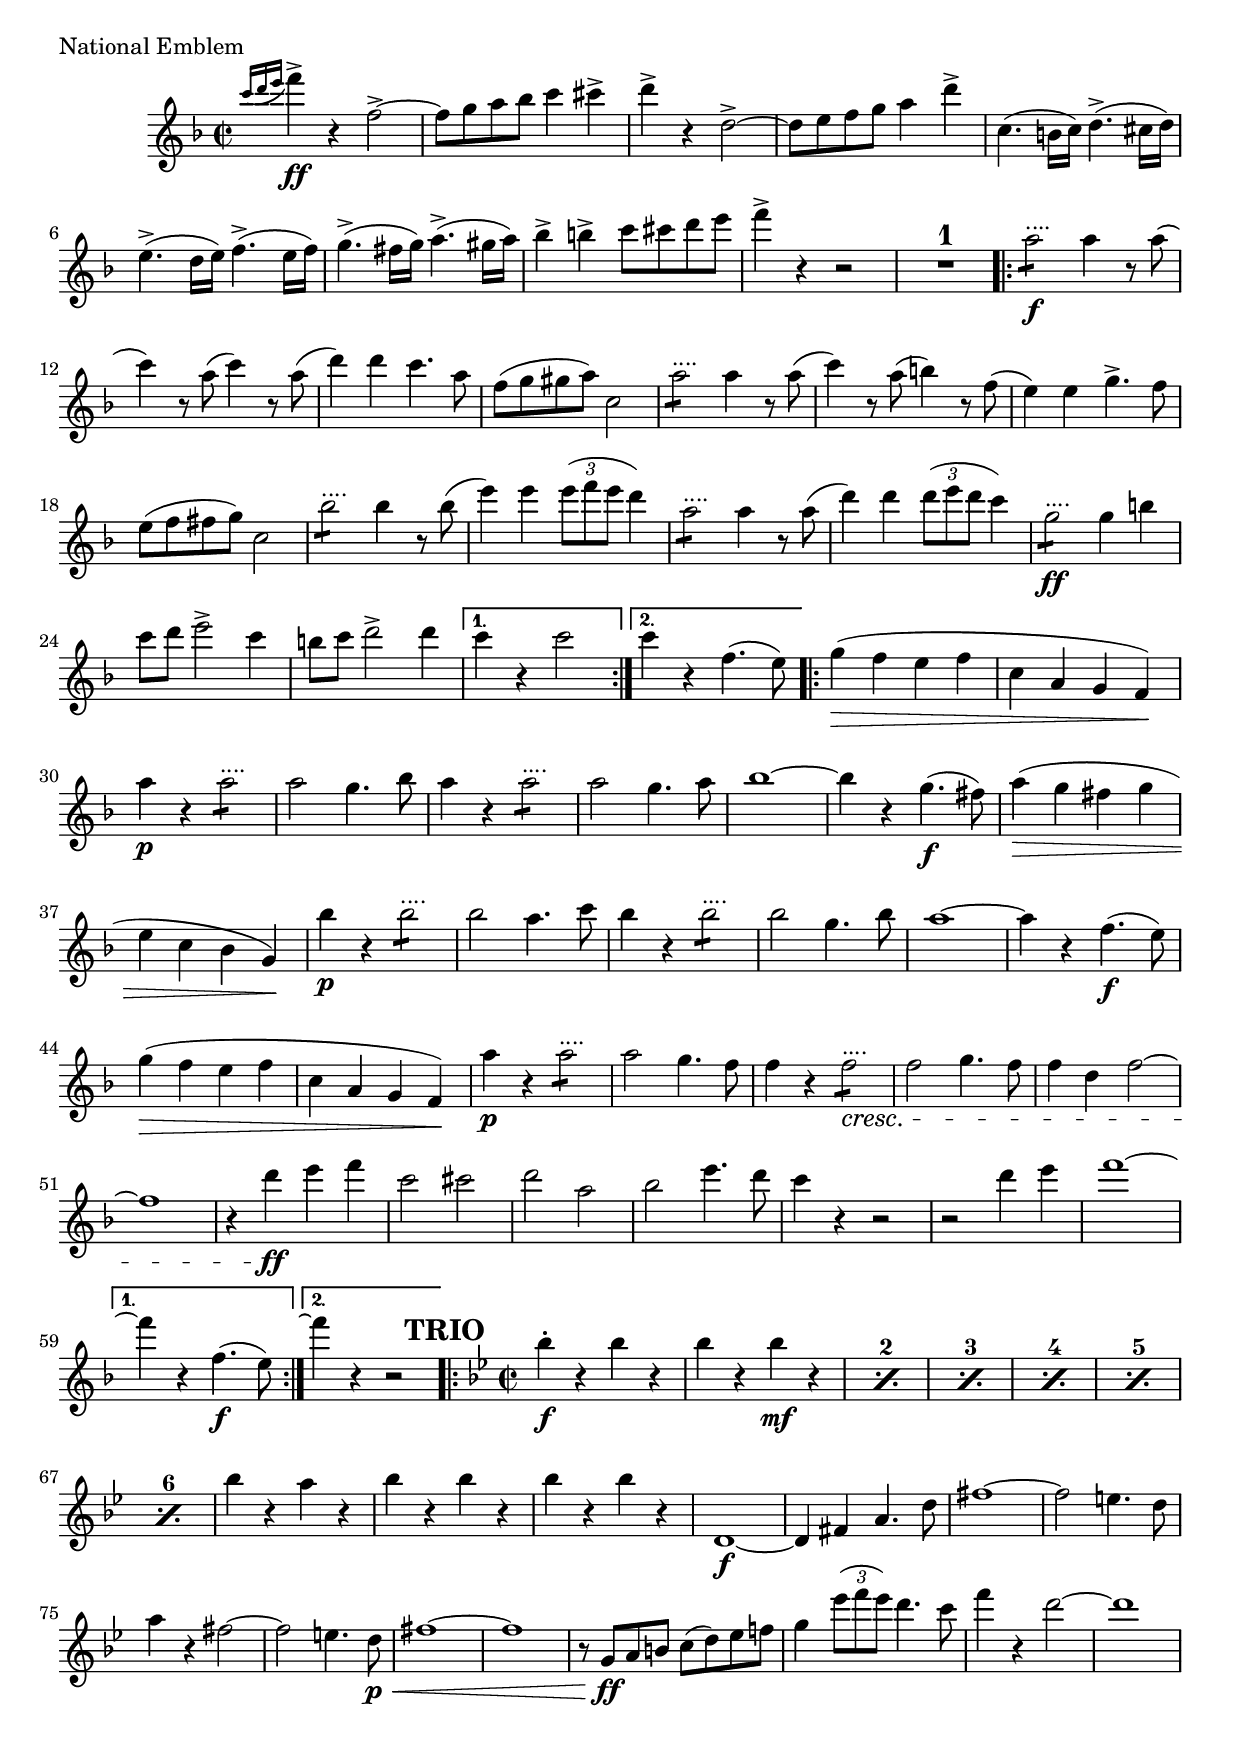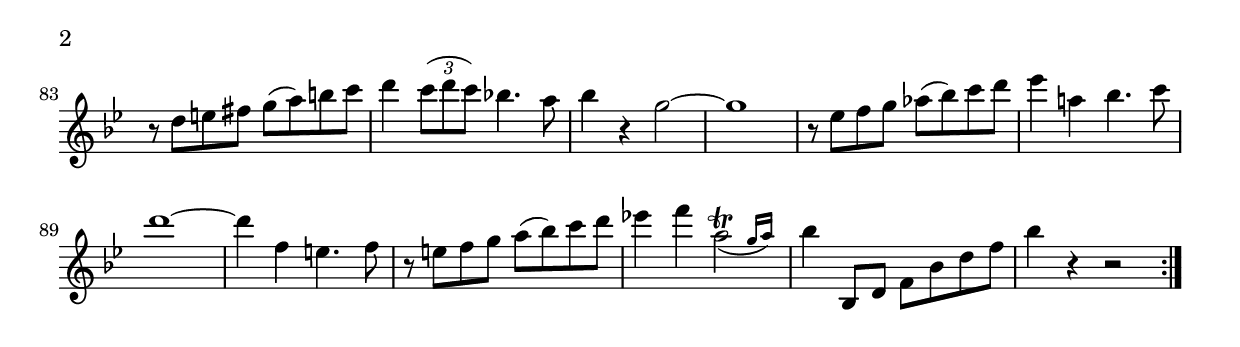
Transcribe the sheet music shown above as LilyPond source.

\version "2.22.1"

% When ready to include in collection:	1. Comment out top section with \Include file(s)
%					2. \midi section if present.
%Comment out from here
%{
\include "../../../Includes/Polis_format.ily"

%...to here
%}
  \score {

    % Svenska Polisens Marscher: 1. National Emblem   
    \relative c'' { 
    	    \key f \major \time 2/2 
    	    \compressEmptyMeasures
    	    \set Score.markFormatter = #format-mark-box-letters
    	    \set countPercentRepeats = ##t
    	    \override TupletBracket.direction = #UP
    	    
    	    \appoggiatura { c'16[ d e] } f4->\ff r f,2~-> |f8 g a bes c4 cis->
    	    d-> r d,2~-> |d8 e f g a4 d-> |c,4. (b16 c) d4.-> (cis16 d) 
    	    e4.-> (d16 e) f4.-> (e16 f) |g4.-> (fis16 g) a4.-> (gis16 a) 
    	    bes4-> b-> c8 cis d e |f4-> r r2 |R1^\markup {\normalsize\number 1} 
    	    
    	    \repeat volta 2 {
    	    a,2:8\f^\markup {....} a4 r8 a ( |c4) r8 a (c4) r8 a ( |d4) d c4. a8
    	    f8 (g gis a) c,2 
    	    a'2:8^\markup {....} a4 r8 a ( |c4) r8 a (b4) r8 f ( |e4) e g4.-> f8 
    	    e (f fis g) c,2 |bes'2:8^\markup {....} bes4 r8 bes ( 
    	    e4) e \times 2/3 {e8 (f e} d4)
    	    a2:8^\markup {....} a4 r8 a ( |d4) d \times 2/3 {d8 (e d} c4)
    	    g2:8\ff^\markup {....} g4 b |c8 d e2-> c4 |b8 c d2-> d4 }
    	    \alternative {
    	    	    {c4 r c2}
    	    	    {c4 r f,4. (e8)}
    	    }
    	    
    	    \repeat volta 2 {
    	    g4\> (f e f |c a g f\!) |a'\p r a2:8^\markup {....} |a g4. bes8 
    	    a4 r a2:8^\markup {....} |a2 g4. a8 |bes1~ |bes4 r g4.\f (fis8) 
    	    a4\> (g fis g |e c bes g)\! |bes'4\p r bes2:8^\markup {....} 
    	    bes2 a4. c8 
    	    bes4 r bes2:8^\markup {....} |bes g4. bes8 |a1~ |a4 r f4.\f (e8) 
    	    g4\> (f e f |c a g f)\! |a'\p r a2:8^\markup {....} |a2 g4. f8 
    	    f4 r f2:8^\markup {....}\cresc |f2 g4. f8 |f4 d f2~ |f1 |r4 d'\ff e f 
    	    c2 cis |d a |bes e4. d8 |c4 r r2 |r2 d4 e
    	    f1~ }
    	    \alternative {
    	    	    {f4 r f,4.\f (e8)}
    	    	    {f'4\repeatTie r r2}	    
    	    }
    	    \key bes \major \time 2/2   
 	    \mark \markup {\bold {TRIO}}
    	    \repeat volta 2 {
    	    bes,4-.\f r bes r 
     	    \repeat percent 6 {bes r bes\mf r} |bes r a r |bes r bes r |bes r bes r 
     	    d,,1~\f
    	    d4 fis a4. d8 |fis1~ |fis2 e!4. d8 |a'4 r fis2~ |fis e!4. d8\p\<
    	    fis1~ |fis |r8 g,\ff a b c (d) ees f! 
    	    g4 \tuplet 3/2 {ees'8 (f ees)} d4. c8 |f4 r d2~ |d1 
    	    r8 d, e fis g (a) b c |d4 \tuplet 3/2 {c8 (d c)} bes!4. a8 
    	    bes4 r g2~
    	    g1 |r8 ees f g aes (bes) c d |ees4 a,! bes4. c8 |d1~ |d4 f, e4. f8
    	    r8 e f g a (bes) c d |ees!4 f \afterGrace a,2\trill_( {g16 a)} 
    	    bes4 bes,,8 d f bes d f |bes4 r r2 
    	    }   	    
    }%end relative
    \header {
    	    piece = "National Emblem"
    	    composer = "E. E. Bagley"
    	}
  }%end score
